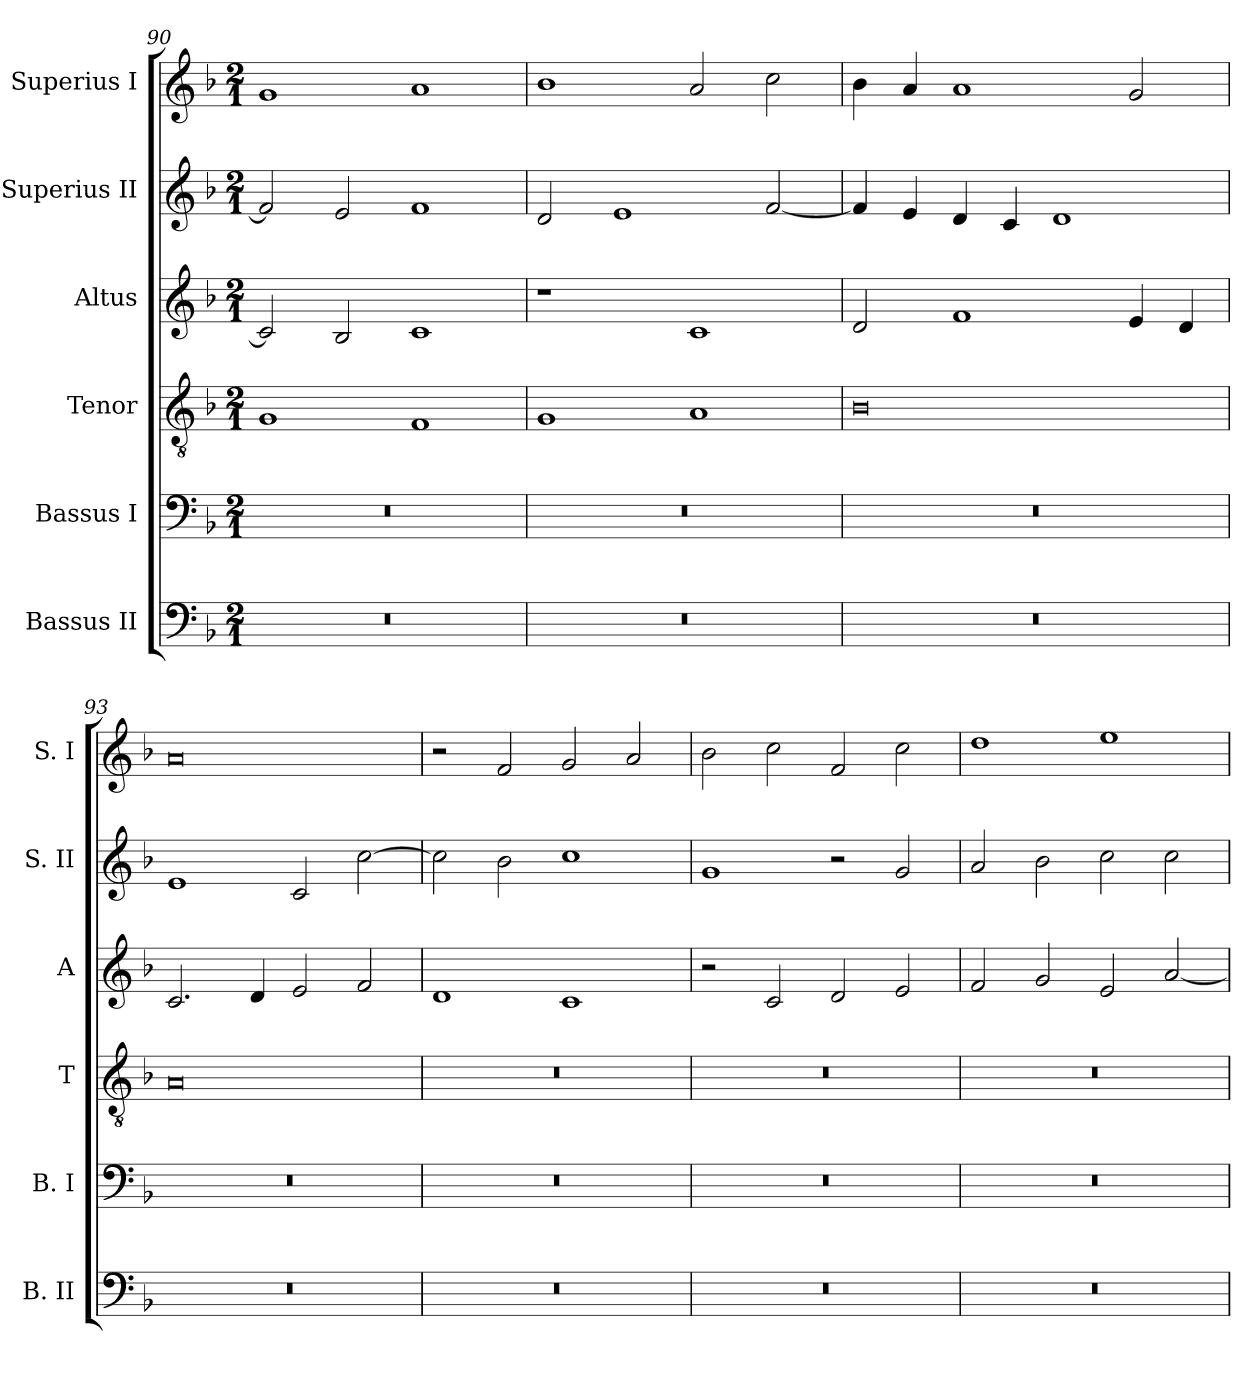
**kern	**kern	**kern	**kern	**kern	**kern
*part6	*part5	*part4	*part3	*part2	*part1
*staff6	*staff5	*staff4	*staff3	*staff2	*staff1
*I"Bassus II	*I"Bassus I	*I"Tenor	*I"Altus	*I"Superius II	*I"Superius I
*I'B. II	*I'B. I	*I'T	*I'A	*I'S. II	*I'S. I
*clefF4	*clefF4	*clefGv2	*clefG2	*clefG2	*clefG2
*k[b-]	*k[b-]	*k[b-]	*k[b-]	*k[b-]	*k[b-]
*F:	*F:	*F:	*F:	*F:	*F:
*M2/1	*M2/1	*M2/1	*M2/1	*M2/1	*M2/1
=90	=90	=90	=90	=90	=90
0r	0r	1G	2c]	2f]	1g
.	.	.	2B-	2e	.
.	.	1F	1c	1f	1a
=91	=91	=91	=91	=91	=91
0r	0r	1G	1r	2d	1b-
.	.	.	.	1e	.
.	.	1A	1c	.	2a
.	.	.	.	[2f	2cc
=92	=92	=92	=92	=92	=92
0r	0r	0B-	2d	4f]	4b-
.	.	.	.	4e	4a
.	.	.	1f	4d	1a
.	.	.	.	4c	.
.	.	.	.	1d	.
.	.	.	4e	.	2g
.	.	.	4d	.	.
=93	=93	=93	=93	=93	=93
0r	0r	0A	2.c	1e	0a
.	.	.	4d	.	.
.	.	.	2e	2c	.
.	.	.	2f	[2cc	.
=94	=94	=94	=94	=94	=94
0r	0r	0r	1d	2cc]	2r
.	.	.	.	2b-	2f
.	.	.	1c	1cc	2g
.	.	.	.	.	2a
=95	=95	=95	=95	=95	=95
0r	0r	0r	2r	1g	2b-
.	.	.	2c	.	2cc
.	.	.	2d	2r	2f
.	.	.	2e	2g	2cc
=96	=96	=96	=96	=96	=96
0r	0r	0r	2f	2a	1dd
.	.	.	2g	2b-	.
.	.	.	2e	2cc	1ee
.	.	.	[2a	2cc	.
=	=	=	=	=	=
*-	*-	*-	*-	*-	*-
